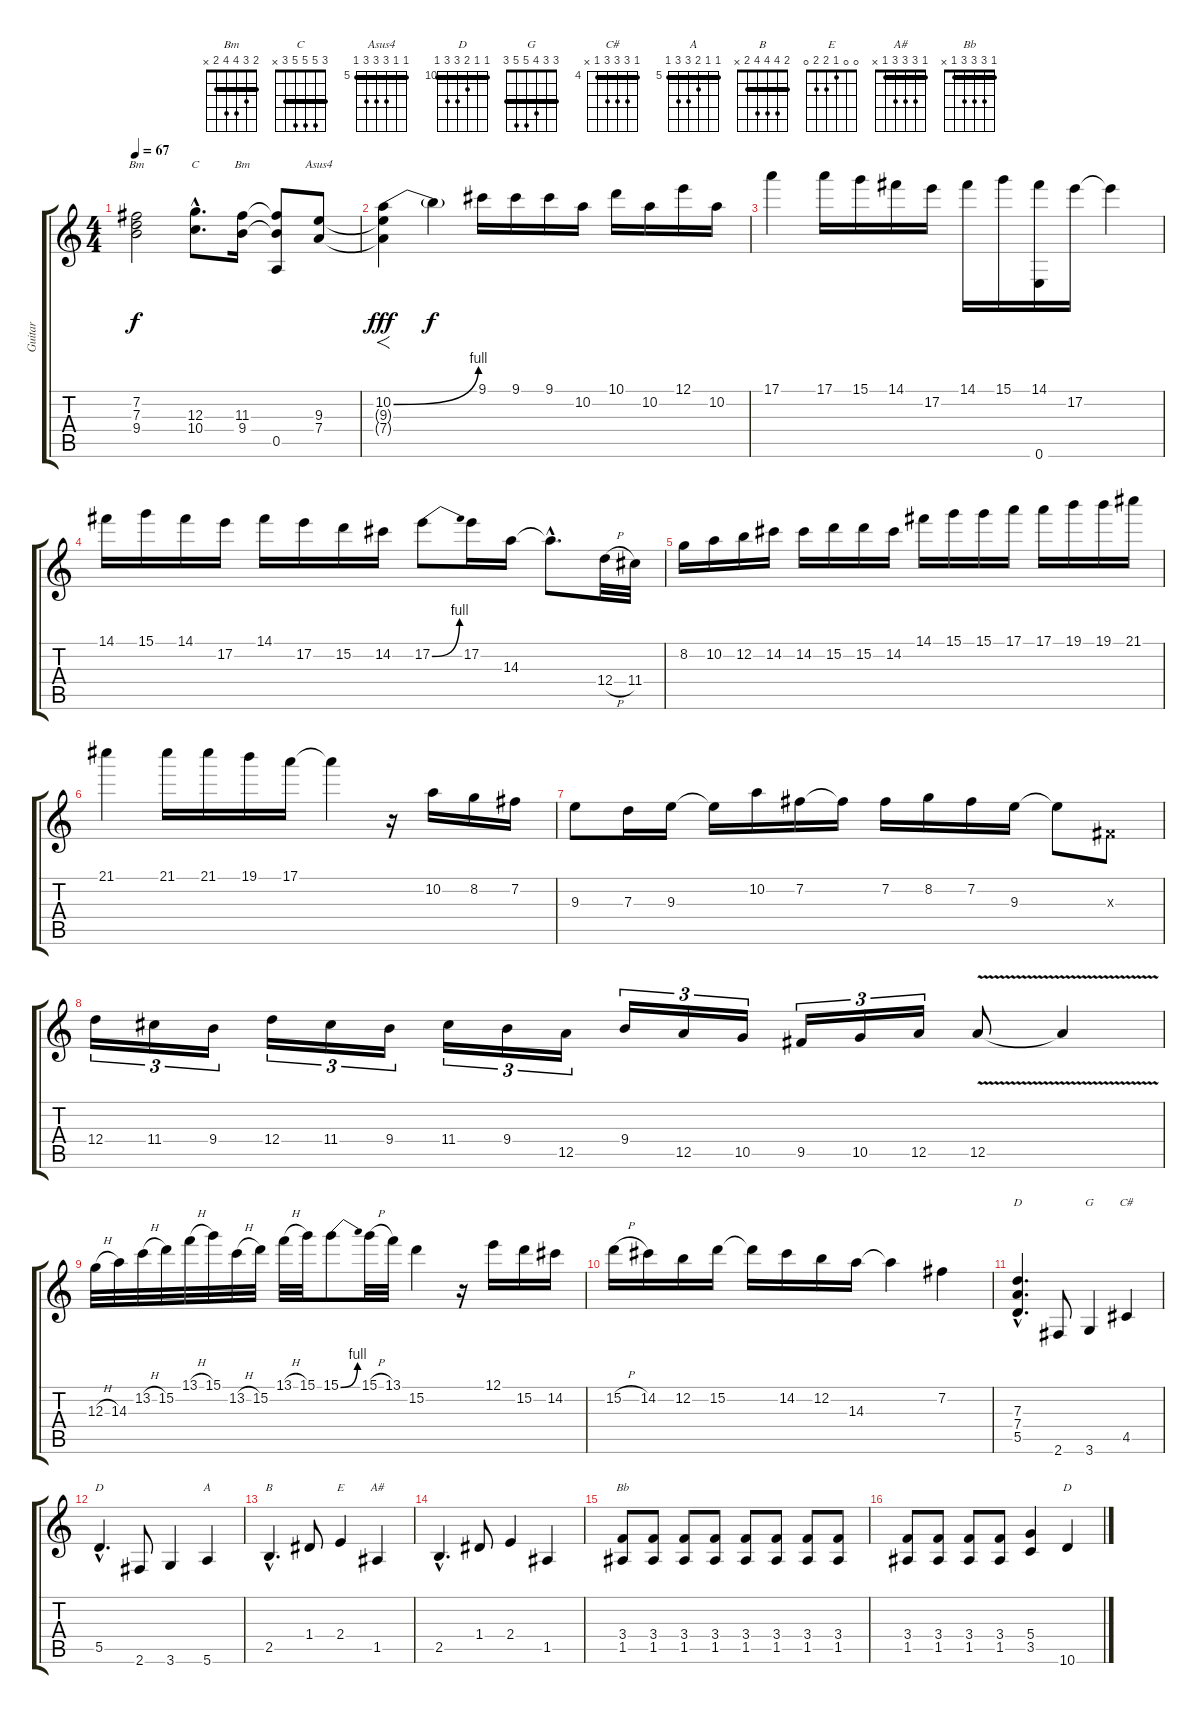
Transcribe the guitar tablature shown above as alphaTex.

\track ("Guitar" "Guitar") {instrument acousticguitarnylon}
\staff {score tabs}
\tuning (E4 B3 G3 D3 A2 E2) {hide}
\chord ("Bm" 7 7 7 9 9 7) {firstfret 7 barre 7}
\chord ("C" 3 5 5 5 3 x) {barre 3}
\chord ("Bm" 2 3 4 4 2 x) {barre 2}
\chord ("Asus4" 5 5 7 7 7 5) {firstfret 5 barre 5}
\chord ("D" 5 7 7 7 5 5) {firstfret 5 barre 5}
\chord ("G" 3 3 4 5 5 3) {barre 3}
\chord ("C#" 4 6 6 6 4 x) {firstfret 4 barre 4}
\chord ("D" 5 7 7 7 5 x) {firstfret 5 barre 5}
\chord ("A" 5 5 6 7 7 5) {firstfret 5 barre 5}
\chord ("B" 2 4 4 4 2 x) {barre 2}
\chord ("E" 0 0 1 2 2 0)
\chord ("A#" 1 3 3 3 1 x) {barre 1}
\chord ("Bb" 1 3 3 3 1 x) {barre 1}
\chord ("D" 10 10 11 12 12 10) {firstfret 10 barre 10}
\ts (4 4)
\tempo 67
\clef g2
\ks c
(7.2 7.3 9.4).2{ch "Bm" dy f} (12.3{hac} 10.4{hac}).8{d ch "C"} (11.3 9.4).16{ch "Bm"} (11.3{t} 9.4{t} 0.5).8 (9.3 7.4).8{ch "Asus4"} |
(10.2{be (bend 0 0 60 4)} 9.3{t} 7.4{t}).4{f dy fff volume 16 balance 10 instrument overdrivenguitar} 10.2{t}.4{dy f} 9.1.16 9.1.16 9.1.16 10.2.16 10.1.16 10.2.16 12.1.16 10.2.16 |
17.1.4 17.1.16 15.1.16 14.1.16 17.2.16 14.1.16 15.1.16 (14.1 0.6).16 17.2.16 17.2{t}.4 |
14.1.16{volume 16 balance 10 instrument overdrivenguitar} 15.1.16 14.1.16 17.2.16 14.1.16 17.2.16 15.2.16 14.2.16 17.2{be (bend 0 0 60 4)}.8 17.2.16 14.3.16 14.3{hac t}.8{d} 12.4{h}.32 11.4.32 |
8.2.16 10.2.16 12.2.16 14.2.16 14.2.16 15.2.16 15.2.16 14.2.16 14.1.16 15.1.16 15.1.16 17.1.16 17.1.16 19.1.16 19.1.16 21.1.16 |
21.1.4{volume 16 balance 10 instrument overdrivenguitar} 21.1.16 21.1.16 19.1.16 17.1.16 17.1{t}.4 r.16 10.2.16 8.2.16 7.2.16 |
9.3.8 7.3.16 9.3.16 9.3{t}.16 10.2.16 7.2.16 7.2{t}.16 7.2.16 8.2.16 7.2.16 9.3.16 9.3{t}.8 -1.3{x}.8 |
12.4.16{tu (3 2) volume 16 balance 10 instrument overdrivenguitar} 11.4.16{tu (3 2)} 9.4.16{tu (3 2)} 12.4.16{tu (3 2)} 11.4.16{tu (3 2)} 9.4.16{tu (3 2)} 11.4.16{tu (3 2)} 9.4.16{tu (3 2)} 12.5.16{tu (3 2)} 9.4.16{tu (3 2)} 12.5.16{tu (3 2)} 10.5.16{tu (3 2)} 9.5.16{tu (3 2)} 10.5.16{tu (3 2)} 12.5.16{tu (3 2)} 12.5{v}.8 12.5{t}.4 |
12.3{h}.32 14.3.32 13.2{h}.32 15.2.32 13.1{h}.32 15.1.32 13.2{h}.32 15.2.32 13.1{h}.32 15.1.32 15.1{be (bend 0 0 60 4)}.8 15.1{h}.32 13.1.32 15.2.4 r.16 12.1.16 15.2.16 14.2.16 |
15.2{h}.16{volume 16 balance 10 instrument overdrivenguitar} 14.2.16 12.2.16 15.2.16 15.2{t}.16 14.2.16 12.2.16 14.3.16 14.3{t}.4 7.2.4 |
(7.3{hac} 7.4{hac} 5.5{hac}).4{d ch "D" volume 16 balance 10 instrument overdrivenguitar} 2.6.8 3.6.4{ch "G"} 4.5.4{ch "C#"} |
5.5{hac}.4{d ch "D" volume 16 balance 10 instrument overdrivenguitar} 2.6.8 3.6.4 5.6.4{ch "A"} |
2.5{hac}.4{d ch "B" volume 16 balance 10 instrument overdrivenguitar} 1.4.8 2.4.4{ch "E"} 1.5.4{ch "A#"} |
2.5{hac}.4{d volume 16 balance 10 instrument overdrivenguitar} 1.4.8 2.4.4 1.5.4 |
(3.4 1.5).8{ch "Bb" volume 16 balance 10 instrument overdrivenguitar} (3.4 1.5).8 (3.4 1.5).8 (3.4 1.5).8 (3.4 1.5).8 (3.4 1.5).8 (3.4 1.5).8 (3.4 1.5).8 |
(3.4 1.5).8{volume 16 balance 10 instrument overdrivenguitar} (3.4 1.5).8 (3.4 1.5).8 (3.4 1.5).8 (5.4 3.5).4 10.6.4{ch "D"}
